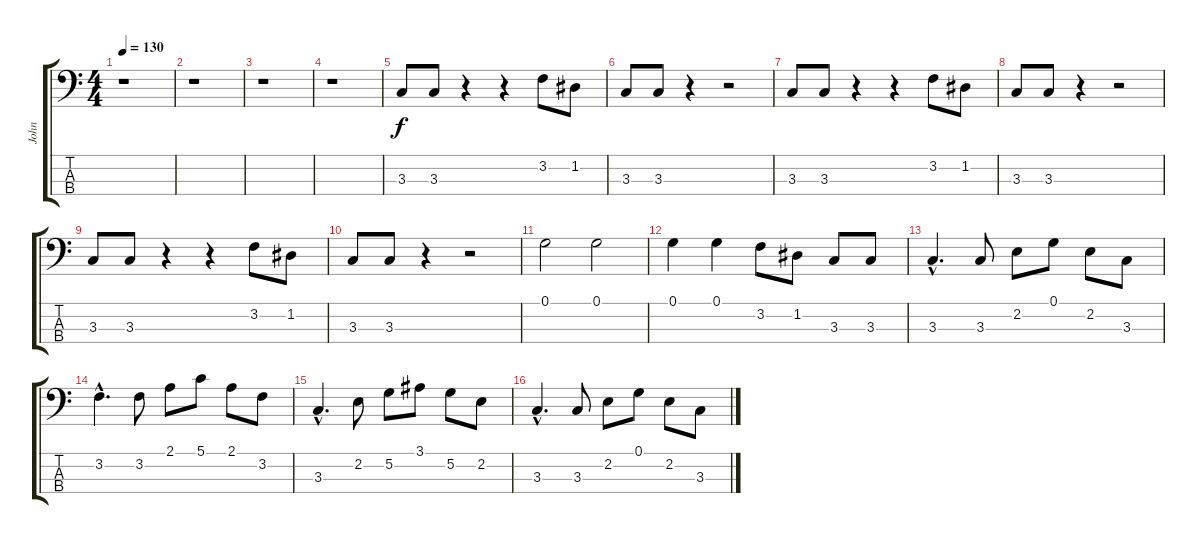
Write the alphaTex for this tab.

\track ("John" "John") {instrument electricbasspick}
\staff {score tabs}
\tuning (G2 D2 A1 E1) {hide}
\ts (4 4)
\tempo 130
\clef f4
\ks c
r.1{dy f instrument electricbasspick} |
r.1 |
r.1 |
r.1 |
3.3.8 3.3.8 r.4 r.4 3.2.8 1.2.8 |
3.3.8 3.3.8 r.4 r.2 |
3.3.8 3.3.8 r.4 r.4 3.2.8 1.2.8 |
3.3.8 3.3.8 r.4 r.2 |
3.3.8 3.3.8 r.4 r.4 3.2.8 1.2.8 |
3.3.8 3.3.8 r.4 r.2 |
0.1.2 0.1.2 |
0.1.4 0.1.4 3.2.8 1.2.8 3.3.8 3.3.8 |
3.3{hac}.4{d} 3.3.8 2.2.8 0.1.8 2.2.8 3.3.8 |
3.2{hac}.4{d} 3.2.8 2.1.8 5.1.8 2.1.8 3.2.8 |
3.3{hac}.4{d} 2.2.8 5.2.8 3.1.8 5.2.8 2.2.8 |
3.3{hac}.4{d} 3.3.8 2.2.8 0.1.8 2.2.8 3.3.8
